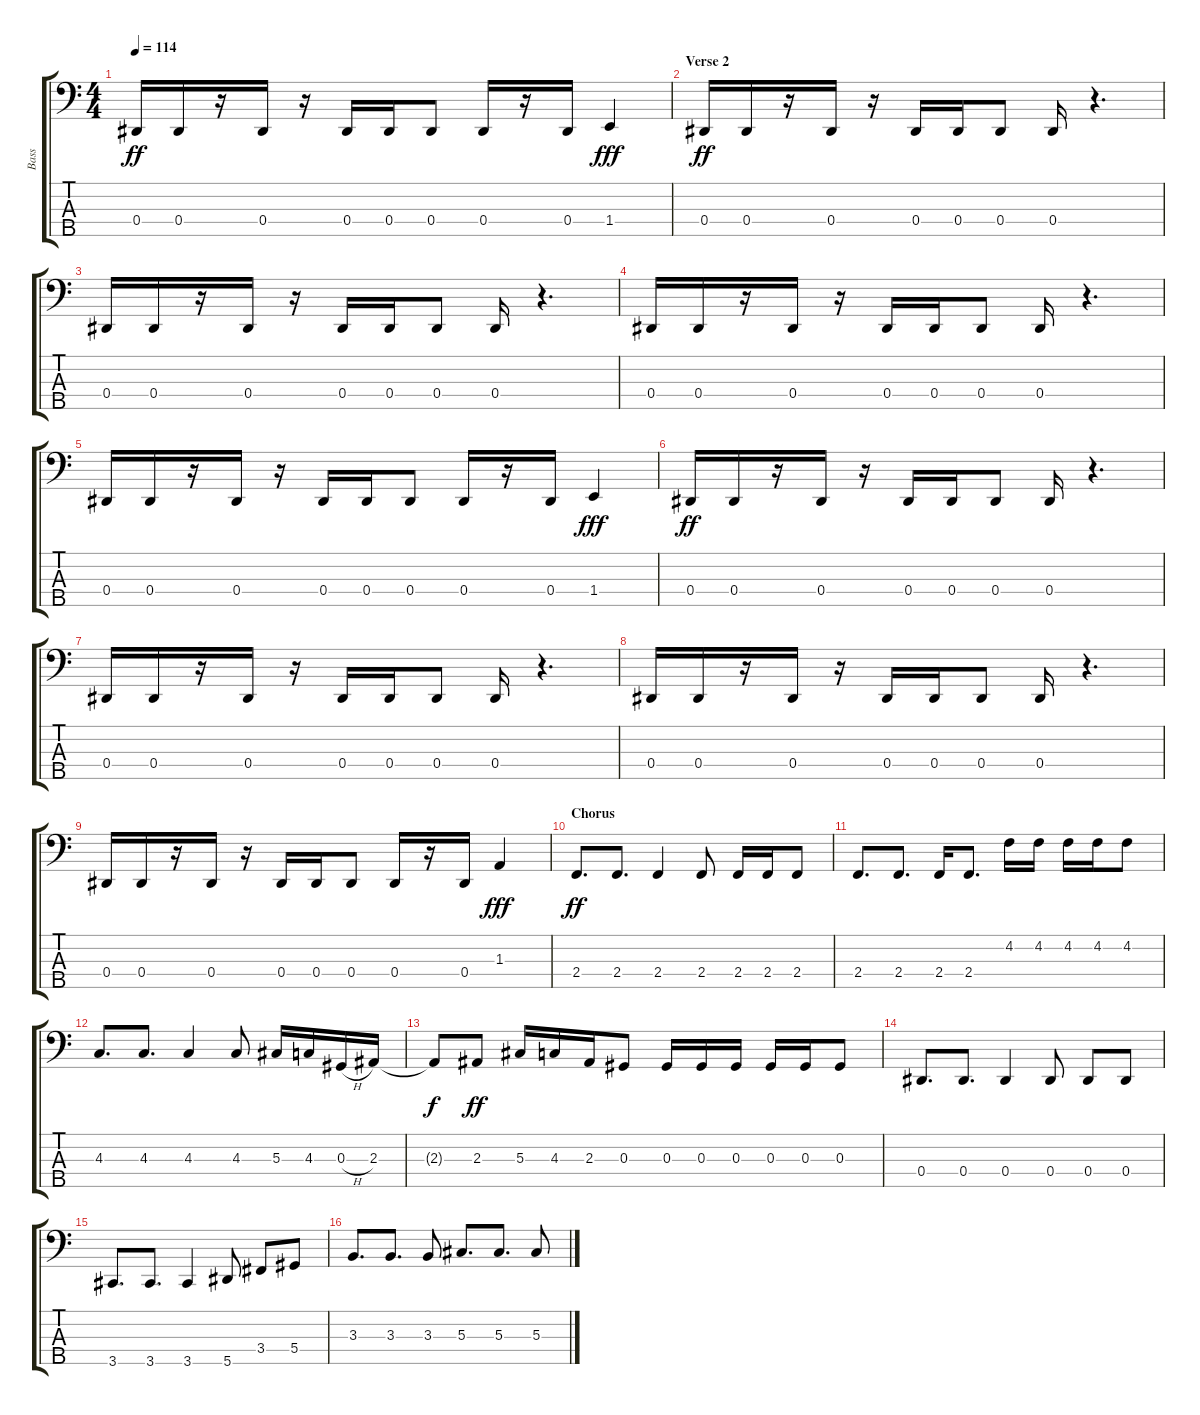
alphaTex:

\track ("Bass" "Bass") {instrument electricbasspick}
\staff {score tabs}
\tuning (Gb2 Db2 Ab1 Eb1 Bb0) {hide}
\ts (4 4)
\tempo 114
\clef f4
\ks c
0.4.16{dy ff} 0.4.16 r.16 0.4.16 r.16 0.4.16 0.4.16 0.4.8 0.4.16 r.16 0.4.16 1.4.4{dy fff} |
\section ("" "Verse 2")
0.4.16{dy ff} 0.4.16 r.16 0.4.16 r.16 0.4.16 0.4.16 0.4.8 0.4.16 r.4{d} |
0.4.16 0.4.16 r.16 0.4.16 r.16 0.4.16 0.4.16 0.4.8 0.4.16 r.4{d} |
0.4.16 0.4.16 r.16 0.4.16 r.16 0.4.16 0.4.16 0.4.8 0.4.16 r.4{d} |
0.4.16 0.4.16 r.16 0.4.16 r.16 0.4.16 0.4.16 0.4.8 0.4.16 r.16 0.4.16 1.4.4{dy fff} |
0.4.16{dy ff} 0.4.16 r.16 0.4.16 r.16 0.4.16 0.4.16 0.4.8 0.4.16 r.4{d} |
0.4.16 0.4.16 r.16 0.4.16 r.16 0.4.16 0.4.16 0.4.8 0.4.16 r.4{d} |
0.4.16 0.4.16 r.16 0.4.16 r.16 0.4.16 0.4.16 0.4.8 0.4.16 r.4{d} |
0.4.16 0.4.16 r.16 0.4.16 r.16 0.4.16 0.4.16 0.4.8 0.4.16 r.16 0.4.16 1.3.4{dy fff} |
\section ("" "Chorus")
2.4.8{d dy ff} 2.4.8{d} 2.4.4 2.4.8 2.4.16 2.4.16 2.4.8 |
2.4.8{d} 2.4.8{d} 2.4.16 2.4.8{d} 4.2.16 4.2.16 4.2.16 4.2.16 4.2.8 |
4.3.8{d} 4.3.8{d} 4.3.4 4.3.8 5.3.16 4.3.16 0.3{h}.16 2.3.16 |
2.3{t}.8{dy f} 2.3.8{dy ff} 5.3.16 4.3.16 2.3.16 0.3.8 0.3.16 0.3.16 0.3.16 0.3.16 0.3.16 0.3.8 |
0.4.8{d} 0.4.8{d} 0.4.4 0.4.8 0.4.8 0.4.8 |
3.5.8{d} 3.5.8{d} 3.5.4 5.5.8 3.4.8 5.4.8 |
3.3.8{d} 3.3.8{d} 3.3.8 5.3.8{d} 5.3.8{d} 5.3.8
